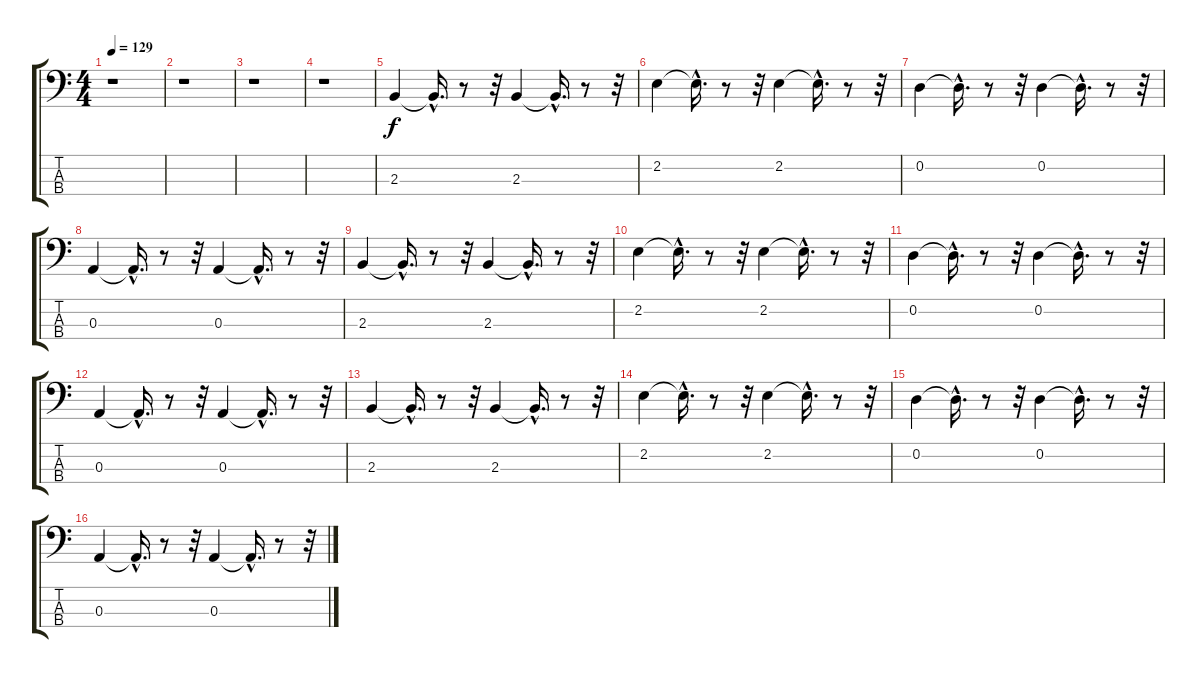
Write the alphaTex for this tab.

\track "" {instrument acousticguitarnylon}
\staff {score tabs}
\tuning (G2 D2 A1 E1) {hide}
\ts (4 4)
\tempo 129
\clef f4
\ks c
r.1{dy f instrument acousticguitarnylon} |
r.1 |
r.1 |
r.1 |
2.3.4 2.3{hac t}.16{d} r.8 r.32 2.3.4 2.3{hac t}.16{d} r.8 r.32 |
2.2.4 2.2{hac t}.16{d} r.8 r.32 2.2.4 2.2{hac t}.16{d} r.8 r.32 |
0.2.4 0.2{hac t}.16{d} r.8 r.32 0.2.4 0.2{hac t}.16{d} r.8 r.32 |
0.3.4 0.3{hac t}.16{d} r.8 r.32 0.3.4 0.3{hac t}.16{d} r.8 r.32 |
2.3.4 2.3{hac t}.16{d} r.8 r.32 2.3.4 2.3{hac t}.16{d} r.8 r.32 |
2.2.4 2.2{hac t}.16{d} r.8 r.32 2.2.4 2.2{hac t}.16{d} r.8 r.32 |
0.2.4 0.2{hac t}.16{d} r.8 r.32 0.2.4 0.2{hac t}.16{d} r.8 r.32 |
0.3.4 0.3{hac t}.16{d} r.8 r.32 0.3.4 0.3{hac t}.16{d} r.8 r.32 |
2.3.4 2.3{hac t}.16{d} r.8 r.32 2.3.4 2.3{hac t}.16{d} r.8 r.32 |
2.2.4 2.2{hac t}.16{d} r.8 r.32 2.2.4 2.2{hac t}.16{d} r.8 r.32 |
0.2.4 0.2{hac t}.16{d} r.8 r.32 0.2.4 0.2{hac t}.16{d} r.8 r.32 |
0.3.4 0.3{hac t}.16{d} r.8 r.32 0.3.4 0.3{hac t}.16{d} r.8 r.32
